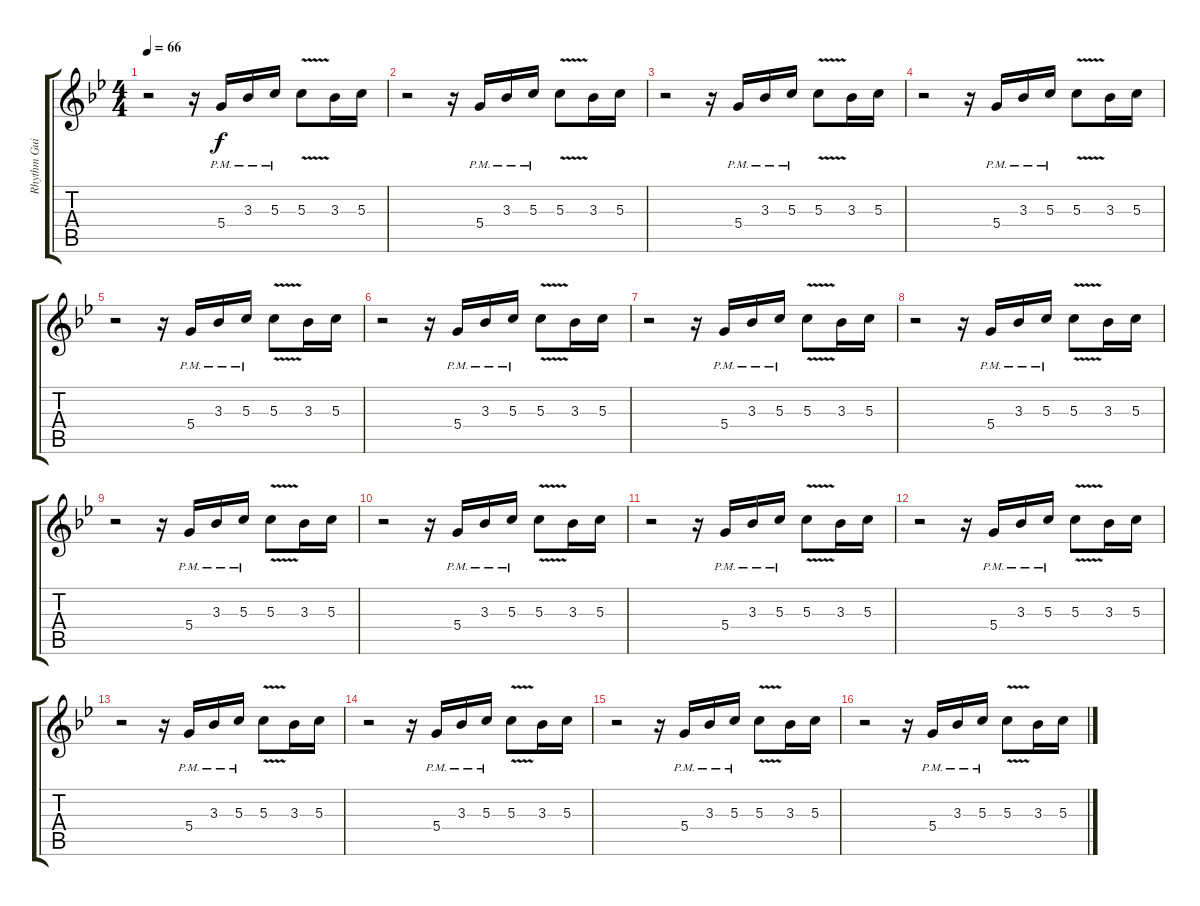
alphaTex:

\track ("Rhythm Guitar" "Rhythm Gui") {instrument distortionguitar}
\staff {score tabs}
\tuning (E4 B3 G3 D3 A2 E2) {hide}
\ts (4 4)
\tempo 66
\clef g2
\ks bb
r.2{dy f} r.16 5.4{pm}.16 3.3{pm}.16 5.3{pm}.16 5.3{v}.8 3.3.16 5.3.16 |
r.2 r.16 5.4{pm}.16 3.3{pm}.16 5.3{pm}.16 5.3{v}.8 3.3.16 5.3.16 |
r.2 r.16 5.4{pm}.16 3.3{pm}.16 5.3{pm}.16 5.3{v}.8 3.3.16 5.3.16 |
r.2 r.16 5.4{pm}.16 3.3{pm}.16 5.3{pm}.16 5.3{v}.8 3.3.16 5.3.16 |
r.2 r.16 5.4{pm}.16 3.3{pm}.16 5.3{pm}.16 5.3{v}.8 3.3.16 5.3.16 |
r.2 r.16 5.4{pm}.16 3.3{pm}.16 5.3{pm}.16 5.3{v}.8 3.3.16 5.3.16 |
r.2 r.16 5.4{pm}.16 3.3{pm}.16 5.3{pm}.16 5.3{v}.8 3.3.16 5.3.16 |
r.2 r.16 5.4{pm}.16 3.3{pm}.16 5.3{pm}.16 5.3{v}.8 3.3.16 5.3.16 |
r.2 r.16 5.4{pm}.16 3.3{pm}.16 5.3{pm}.16 5.3{v}.8 3.3.16 5.3.16 |
r.2 r.16 5.4{pm}.16 3.3{pm}.16 5.3{pm}.16 5.3{v}.8 3.3.16 5.3.16 |
r.2 r.16 5.4{pm}.16 3.3{pm}.16 5.3{pm}.16 5.3{v}.8 3.3.16 5.3.16 |
r.2 r.16 5.4{pm}.16 3.3{pm}.16 5.3{pm}.16 5.3{v}.8 3.3.16 5.3.16 |
r.2 r.16 5.4{pm}.16 3.3{pm}.16 5.3{pm}.16 5.3{v}.8 3.3.16 5.3.16 |
r.2 r.16 5.4{pm}.16 3.3{pm}.16 5.3{pm}.16 5.3{v}.8 3.3.16 5.3.16 |
r.2 r.16 5.4{pm}.16 3.3{pm}.16 5.3{pm}.16 5.3{v}.8 3.3.16 5.3.16 |
r.2 r.16 5.4{pm}.16 3.3{pm}.16 5.3{pm}.16 5.3{v}.8 3.3.16 5.3.16
